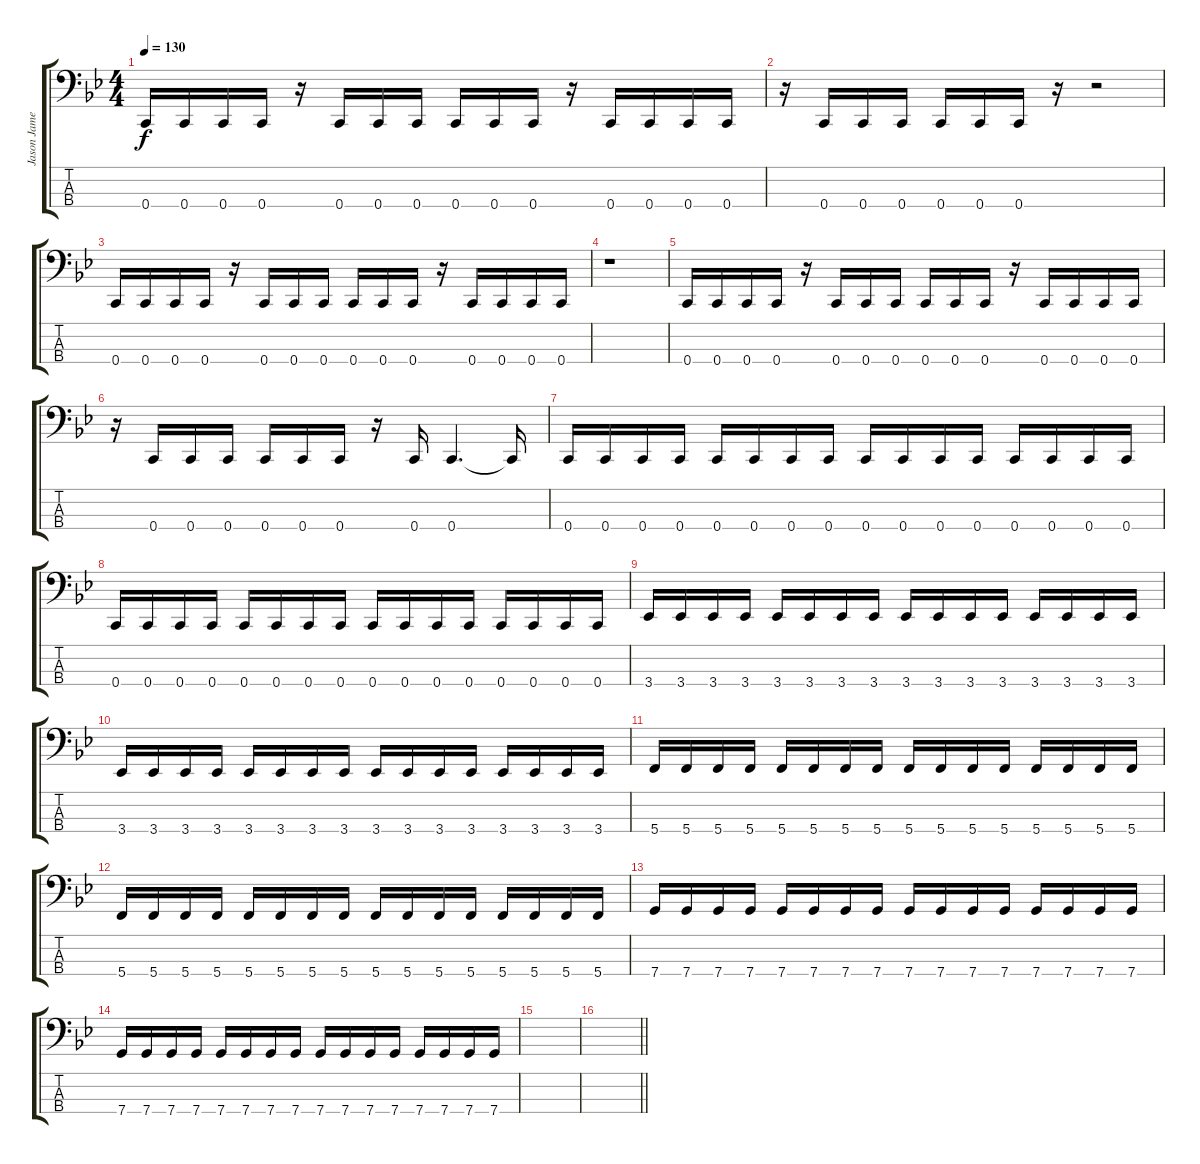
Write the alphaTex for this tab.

\track ("Jason James" "Jason Jame") {instrument electricbasspick}
\staff {score tabs}
\tuning (F2 C2 G1 C1) {hide}
\ts (4 4)
\tempo 130
\clef f4
\ks bb
0.4.16{dy f} 0.4.16 0.4.16 0.4.16 r.16 0.4.16 0.4.16 0.4.16 0.4.16 0.4.16 0.4.16 r.16 0.4.16 0.4.16 0.4.16 0.4.16 |
r.16 0.4.16 0.4.16 0.4.16 0.4.16 0.4.16 0.4.16 r.16 r.2 |
0.4.16 0.4.16 0.4.16 0.4.16 r.16 0.4.16 0.4.16 0.4.16 0.4.16 0.4.16 0.4.16 r.16 0.4.16 0.4.16 0.4.16 0.4.16 |
r.1 |
0.4.16 0.4.16 0.4.16 0.4.16 r.16 0.4.16 0.4.16 0.4.16 0.4.16 0.4.16 0.4.16 r.16 0.4.16 0.4.16 0.4.16 0.4.16 |
r.16 0.4.16 0.4.16 0.4.16 0.4.16 0.4.16 0.4.16 r.16 0.4.16 0.4.4{d} 0.4{t}.16 |
0.4.16 0.4.16 0.4.16 0.4.16 0.4.16 0.4.16 0.4.16 0.4.16 0.4.16 0.4.16 0.4.16 0.4.16 0.4.16 0.4.16 0.4.16 0.4.16 |
0.4.16 0.4.16 0.4.16 0.4.16 0.4.16 0.4.16 0.4.16 0.4.16 0.4.16 0.4.16 0.4.16 0.4.16 0.4.16 0.4.16 0.4.16 0.4.16 |
3.4.16 3.4.16 3.4.16 3.4.16 3.4.16 3.4.16 3.4.16 3.4.16 3.4.16 3.4.16 3.4.16 3.4.16 3.4.16 3.4.16 3.4.16 3.4.16 |
3.4.16 3.4.16 3.4.16 3.4.16 3.4.16 3.4.16 3.4.16 3.4.16 3.4.16 3.4.16 3.4.16 3.4.16 3.4.16 3.4.16 3.4.16 3.4.16 |
5.4.16 5.4.16 5.4.16 5.4.16 5.4.16 5.4.16 5.4.16 5.4.16 5.4.16 5.4.16 5.4.16 5.4.16 5.4.16 5.4.16 5.4.16 5.4.16 |
5.4.16 5.4.16 5.4.16 5.4.16 5.4.16 5.4.16 5.4.16 5.4.16 5.4.16 5.4.16 5.4.16 5.4.16 5.4.16 5.4.16 5.4.16 5.4.16 |
7.4.16 7.4.16 7.4.16 7.4.16 7.4.16 7.4.16 7.4.16 7.4.16 7.4.16 7.4.16 7.4.16 7.4.16 7.4.16 7.4.16 7.4.16 7.4.16 |
7.4.16 7.4.16 7.4.16 7.4.16 7.4.16 7.4.16 7.4.16 7.4.16 7.4.16 7.4.16 7.4.16 7.4.16 7.4.16 7.4.16 7.4.16 7.4.16 |
|
\barLineRight lightlight
